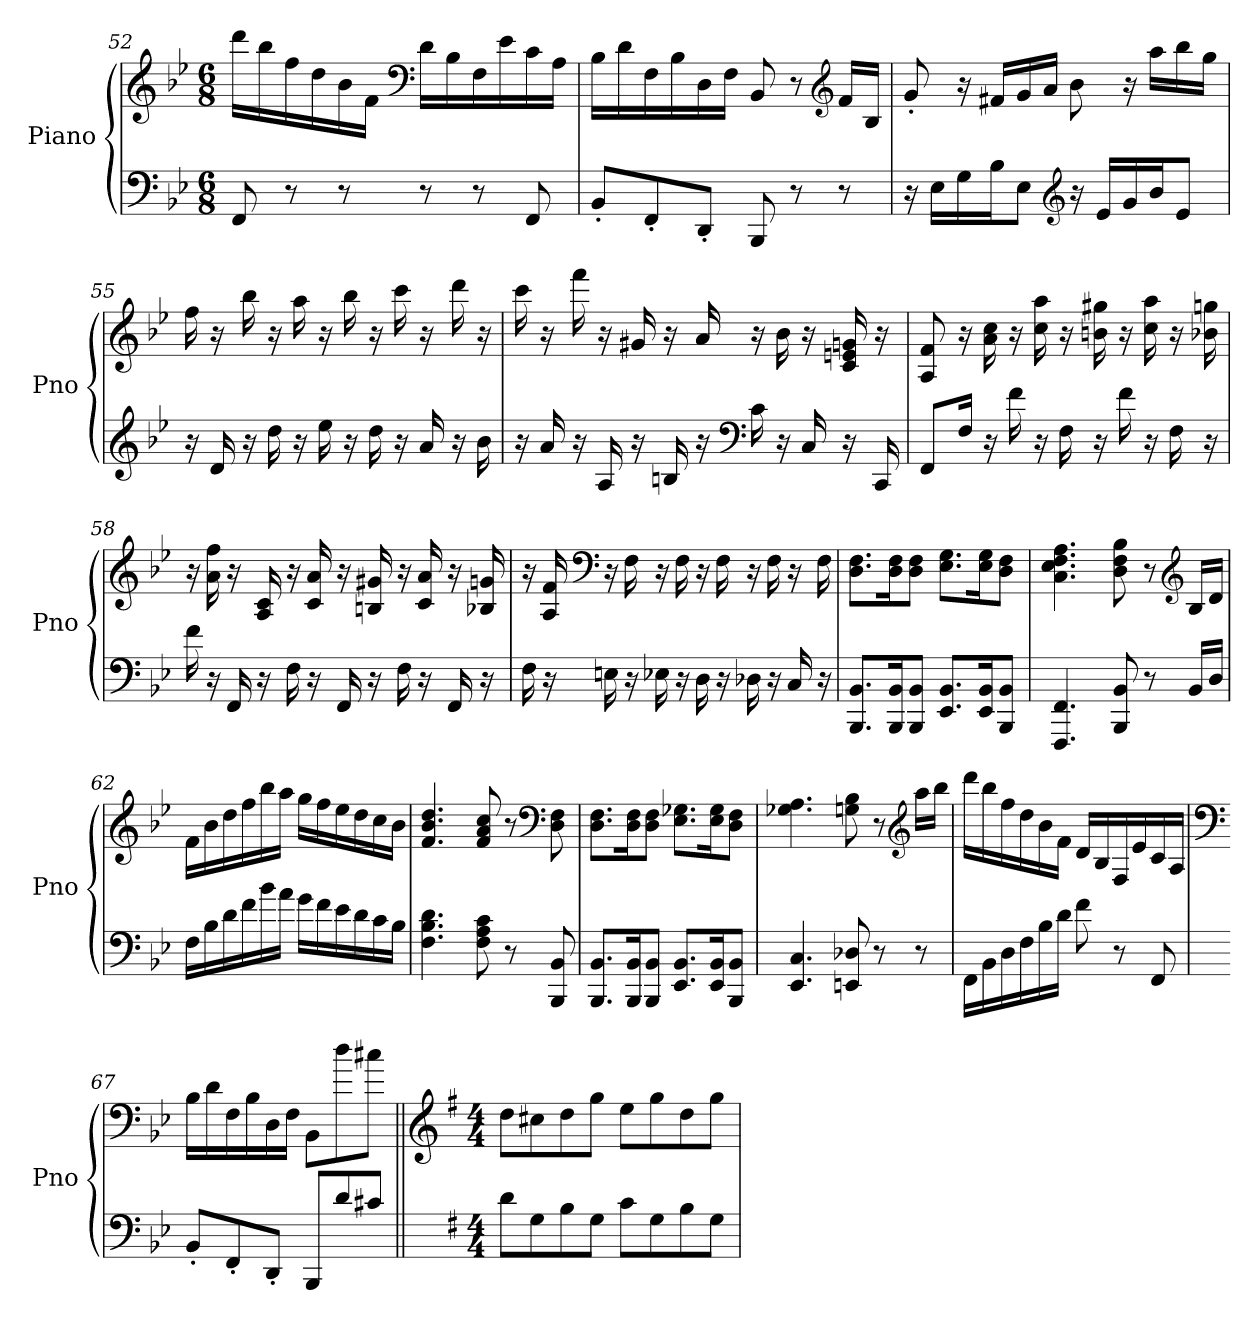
**kern	**kern
*part2	*part1
*staff2	*staff1
*I"Piano	*I"Piano
*I'Pno	*I'Pno
*clefF4	*clefG2
*k[b-e-]	*k[b-e-]
*M6/8	*M6/8
=52	=52
8FF/	16ddd\LL
.	16bb-\
8r	16ff\
.	16dd\
8r	16b-\
.	16f\JJ
*	*clefF4
8r	16d\LL
.	16B-\
8r	16F\
.	16e-\
8FF/	16c\
.	16A\JJ
=53	=53
8BB-'/L	16B-\LL
.	16d\
8FF'/	16F\
.	16B-\
8DD'/J	16D\
.	16F\JJ
8BBB-/	8BB-/
8r	8r
*	*clefG2
8r	16f/LL
.	16B-/JJ
=54	=54
16r	8g'/
16E-\LL	.
16G\	16r
16B-\J	16f#X/LL
8E-\J	16g/
.	16a/JJ
*clefG2	*
16r	8b-\
16e-/LL	.
16g/	16r
16b-/J	16aa\LL
8e-/J	16bb-\
.	16gg\JJ
=55	=55
16r	16ff\
16d/	16r
16r	16bb-\
16dd\	16r
16r	16aa\
16ee-\	16r
16r	16bb-\
16dd\	16r
16r	16ccc\
16a/	16r
16r	16ddd\
16b-\	16r
=56	=56
16r	16ccc\
16a/	16r
16r	16fff\
16A/	16r
16r	16g#X/
16Bn/	16r
16r	16a/
*clefF4	*
16c\	16r
16r	16b-\
16C/	16r
16r	16c/ 16en/ 16gn/
16CC/	16r
=57	=57
8FF/L	8A/ 8f/
16F/Jk	16r
16r	16a\ 16cc\
16f\	16r
16r	16cc\ 16aa\
16F\	16r
16r	16bn\ 16gg#X\
16f\	16r
16r	16cc\ 16aa\
16F\	16r
16r	16b-X\ 16ggn\
=58	=58
16f\	16r
16r	16a\ 16ff\
16FF/	16r
16r	16A/ 16c/
16F\	16r
16r	16c/ 16a/
16FF/	16r
16r	16Bn/ 16g#X/
16F\	16r
16r	16c/ 16a/
16FF/	16r
16r	16B-X/ 16gn/
=59	=59
16F\	16r
16r	16A/ 16f/
*	*clefF4
16En\	16r
16r	16F\
16E-X\	16r
16r	16F\
16D\	16r
16r	16F\
16D-X\	16r
16r	16F\
16C/	16r
16r	16F\
=60	=60
8.BBB-/ 8.BB-/L	8.D\ 8.F\L
16BBB-/ 16BB-/K	16D\ 16F\K
8BBB-/ 8BB-/J	8D\ 8F\J
8.EE-/ 8.BB-/L	8.E-\ 8.G\L
16EE-/ 16BB-/K	16E-\ 16G\K
8BBB-/ 8BB-/J	8D\ 8F\J
=61	=61
4.FFF/ 4.FF/	4.C\ 4.E-\ 4.F\ 4.A\
8BBB-/ 8BB-/	8D\ 8F\ 8B-\
8r	8r
*	*clefG2
16BB-/LL	16B-/LL
16D/JJ	16d/JJ
=62	=62
16F\LL	16f\LL
16B-\	16b-\
16d\	16dd\
16f\	16ff\
16b-\	16bb-\
16a\JJ	16aa\JJ
16g\LL	16gg\LL
16f\	16ff\
16e-\	16ee-\
16d\	16dd\
16c\	16cc\
16B-\JJ	16b-\JJ
=63	=63
4.F\ 4.B-\ 4.d\	4.f/ 4.b-/ 4.dd/
8F\ 8A\ 8c\	8f/ 8a/ 8cc/
8r	8r
*	*clefF4
8BBB-/ 8BB-/	8D\ 8F\
=64	=64
8.BBB-/ 8.BB-/L	8.D\ 8.F\L
16BBB-/ 16BB-/K	16D\ 16F\K
8BBB-/ 8BB-/J	8D\ 8F\J
8.EE-/ 8.BB-/L	8.E-\ 8.G-X\L
16EE-/ 16BB-/K	16E-\ 16G-\K
8BBB-/ 8BB-/J	8D\ 8F\J
=65	=65
4.EE-/ 4.C/	4.G-X\ 4.A\
8EEn/ 8D-X/	8Gn\ 8B-\
8r	8r
*	*clefG2
8r	16aa\LL
.	16bb-\JJ
=66	=66
16FF\LL	16ddd\LL
16BB-\	16bb-\
16D\	16ff\
16F\	16dd\
16B-\	16b-\
16d\JJ	16f\JJ
8f\	16d/LL
.	16B-/
8r	16F/
.	16e-/
8FF/	16c/
.	16A/JJ
=67	=67
*	*clefF4
8BB-'/L	16B-\LL
.	16d\
8FF'/	16F\
.	16B-\
8DD'/J	16D\
.	16F\JJ
8BBB-/L	8BB-\L
8d/	8dd\
8c#X/J	8cc#X\J
=68||	=68||
*	*clefG2
*k[f#]	*k[f#]
*M4/4	*M4/4
8d\L	8dd\L
8G\	8cc#X\
8B\	8dd\
8G\J	8gg\J
8c\L	8ee\L
8G\	8gg\
8B\	8dd\
8G\J	8gg\J
=	=
*-	*-
